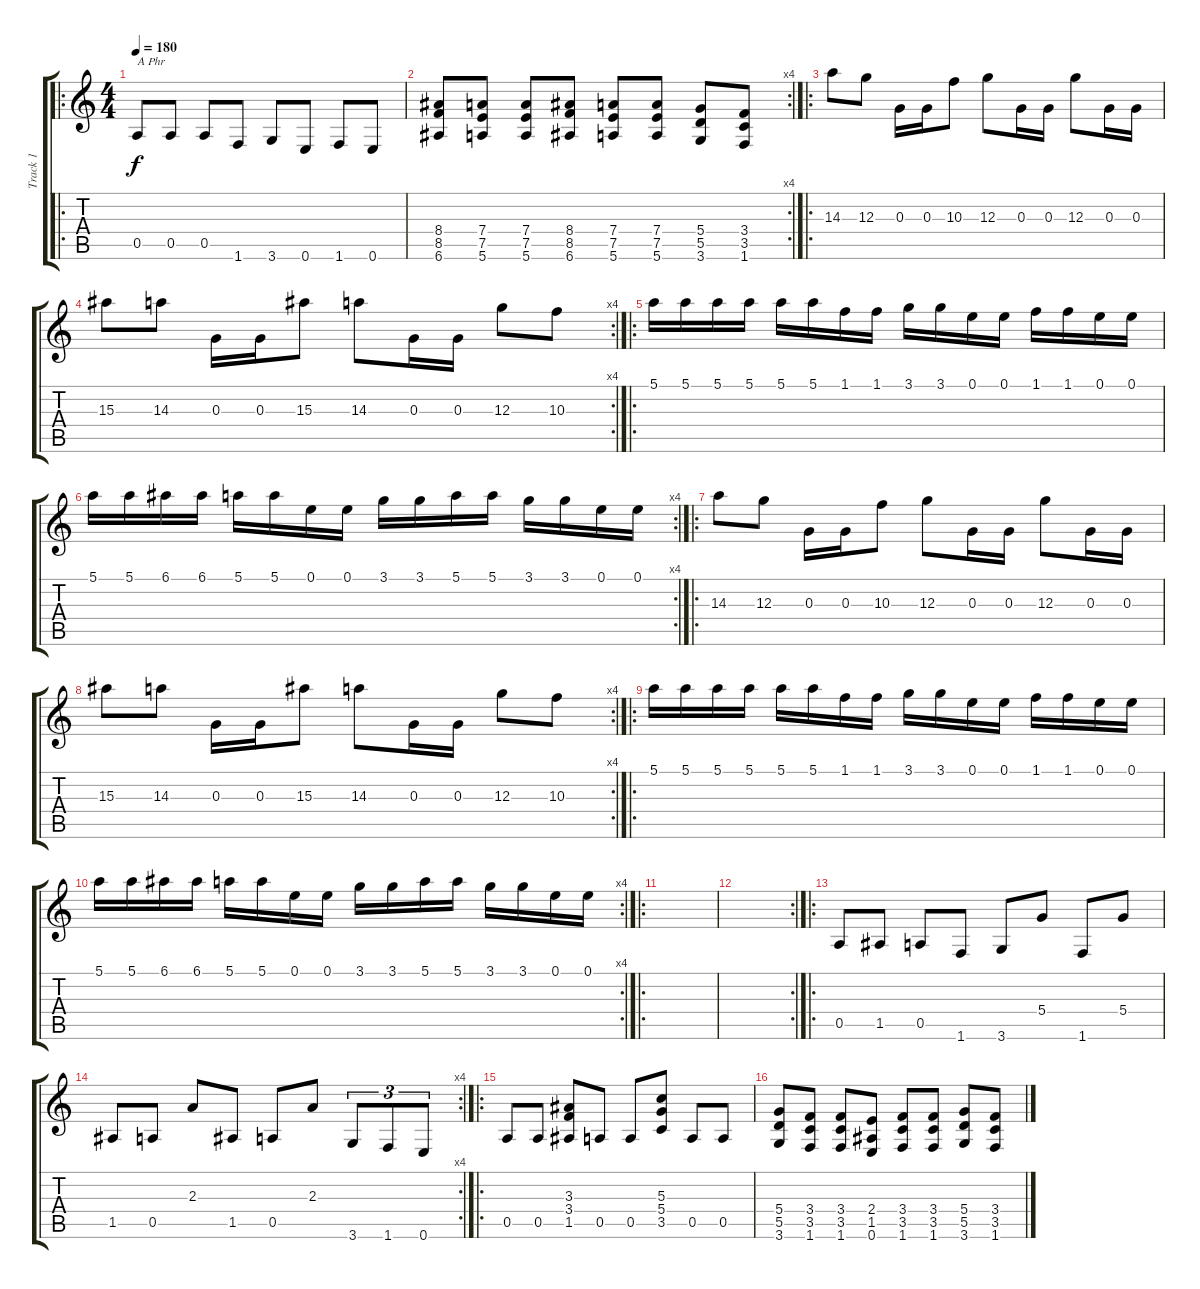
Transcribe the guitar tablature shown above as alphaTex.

\track ("Track 1" "Track 1") {instrument distortionguitar}
\staff {score tabs}
\tuning (E4 B3 G3 D3 A2 E2) {hide}
\ro
\ts (4 4)
\tempo 180
\clef g2
\ks c
0.5.8{txt "A Phr" dy f instrument distortionguitar} 0.5.8 0.5.8 1.6.8 3.6.8 0.6.8 1.6.8 0.6.8 |
\rc 4
(8.4 8.5 6.6).8 (7.4 7.5 5.6).8 (7.4 7.5 5.6).8 (8.4 8.5 6.6).8 (7.4 7.5 5.6).8 (7.4 7.5 5.6).8 (5.4 5.5 3.6).8 (3.4 3.5 1.6).8 |
\ro
14.3.8 12.3.8 0.3.16 0.3.16 10.3.8 12.3.8 0.3.16 0.3.16 12.3.8 0.3.16 0.3.16 |
\rc 4
15.3.8 14.3.8 0.3.16 0.3.16 15.3.8 14.3.8 0.3.16 0.3.16 12.3.8 10.3.8 |
\ro
5.1.16 5.1.16 5.1.16 5.1.16 5.1.16 5.1.16 1.1.16 1.1.16 3.1.16 3.1.16 0.1.16 0.1.16 1.1.16 1.1.16 0.1.16 0.1.16 |
\rc 4
5.1.16 5.1.16 6.1.16 6.1.16 5.1.16 5.1.16 0.1.16 0.1.16 3.1.16 3.1.16 5.1.16 5.1.16 3.1.16 3.1.16 0.1.16 0.1.16 |
\ro
14.3.8 12.3.8 0.3.16 0.3.16 10.3.8 12.3.8 0.3.16 0.3.16 12.3.8 0.3.16 0.3.16 |
\rc 4
15.3.8 14.3.8 0.3.16 0.3.16 15.3.8 14.3.8 0.3.16 0.3.16 12.3.8 10.3.8 |
\ro
5.1.16 5.1.16 5.1.16 5.1.16 5.1.16 5.1.16 1.1.16 1.1.16 3.1.16 3.1.16 0.1.16 0.1.16 1.1.16 1.1.16 0.1.16 0.1.16 |
\rc 4
5.1.16 5.1.16 6.1.16 6.1.16 5.1.16 5.1.16 0.1.16 0.1.16 3.1.16 3.1.16 5.1.16 5.1.16 3.1.16 3.1.16 0.1.16 0.1.16 |
\ro
|
\rc 2
|
\ro
0.5.8 1.5.8 0.5.8 1.6.8 3.6.8 5.4.8 1.6.8 5.4.8 |
\rc 4
1.5.8 0.5.8 2.3.8 1.5.8 0.5.8 2.3.8 3.6.8{tu (3 2)} 1.6.8{tu (3 2)} 0.6.8{tu (3 2)} |
\ro
0.5.8 0.5.8 (3.3 3.4 1.5).8 0.5.8 0.5.8 (5.3 5.4 3.5).8 0.5.8 0.5.8 |
(5.4 5.5 3.6).8 (3.4 3.5 1.6).8 (3.4 3.5 1.6).8 (2.4 1.5 0.6).8 (3.4 3.5 1.6).8 (3.4 3.5 1.6).8 (5.4 5.5 3.6).8 (3.4 3.5 1.6).8
